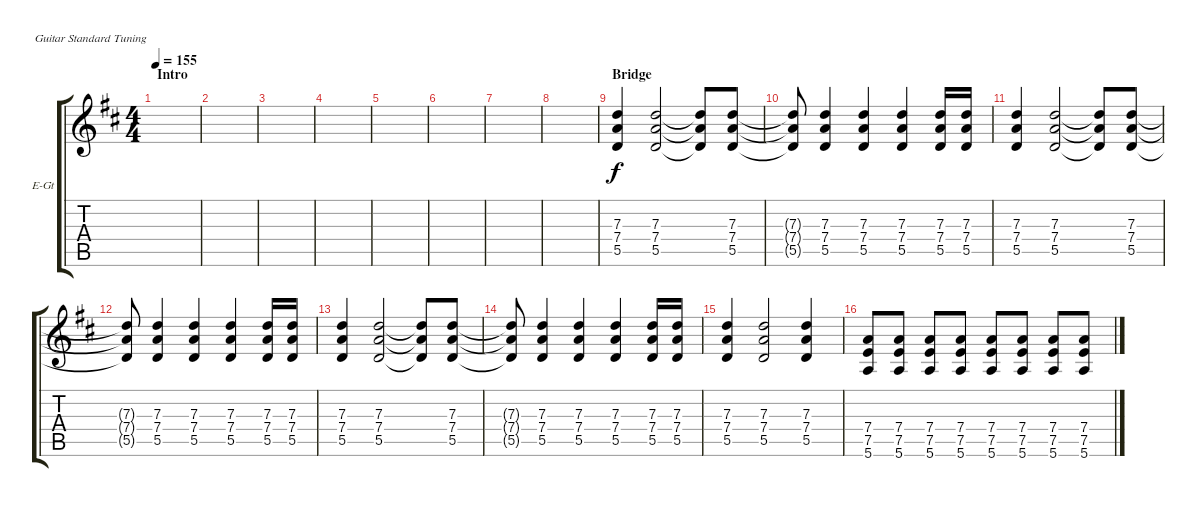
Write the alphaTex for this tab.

\defaultSystemsLayout 4
\bracketExtendMode groupsimilarinstruments
\firstSystemTrackNameOrientation horizontal
\otherSystemsTrackNameOrientation horizontal
\track ("Electric Guitar (Rob Caggiano)" "E-Gt") {instrument distortionguitar}
\staff {score tabs}
\tuning (E4 B3 G3 D3 A2 E2)
\ts (4 4)
\section ("" "Intro")
\tempo 155
\clef g2
\scale
0.485477
\ks d
|
\scale
0.257261 |
\scale
0.257261 |
\scale
0.333333 |
\scale
0.333333 |
\scale
0.333333 |
\scale
0.333333 |
\scale
0.333333 |
\section ("" "Bridge")
\scale
0.333333 (5.5 7.4 7.3).4 (5.5 7.4 7.3).2 (5.5{t} 7.4{t} 7.3{t}).8 (5.5 7.4 7.3).8 |
\scale
0.333333 (5.5{t} 7.4{t} 7.3{t}).8 (5.5 7.4 7.3).4 (5.5 7.4 7.3).4 (5.5 7.4 7.3).4 (5.5 7.4 7.3).16 (5.5 7.4 7.3).16 |
\scale
0.333333 (5.5 7.4 7.3).4 (5.5 7.4 7.3).2 (5.5{t} 7.4{t} 7.3{t}).8 (5.5 7.4 7.3).8 |
\scale
0.333333 (5.5{t} 7.4{t} 7.3{t}).8 (5.5 7.4 7.3).4 (5.5 7.4 7.3).4 (5.5 7.4 7.3).4 (5.5 7.4 7.3).16 (5.5 7.4 7.3).16 |
\scale
0.333333 (5.5 7.4 7.3).4 (5.5 7.4 7.3).2 (5.5{t} 7.4{t} 7.3{t}).8 (5.5 7.4 7.3).8 |
\scale
0.333333 (5.5{t} 7.4{t} 7.3{t}).8 (5.5 7.4 7.3).4 (5.5 7.4 7.3).4 (5.5 7.4 7.3).4 (5.5 7.4 7.3).16 (5.5 7.4 7.3).16 |
\scale
0.333333 (5.5 7.4 7.3).4 (5.5 7.4 7.3).2 (5.5 7.4 7.3).4 |
\scale
0.333333 (5.6 7.5 7.4).8 (5.6 7.5 7.4).8 (5.6 7.5 7.4).8 (5.6 7.5 7.4).8 (5.6 7.5 7.4).8 (5.6 7.5 7.4).8 (5.6 7.5 7.4).8 (5.6 7.5 7.4).8
